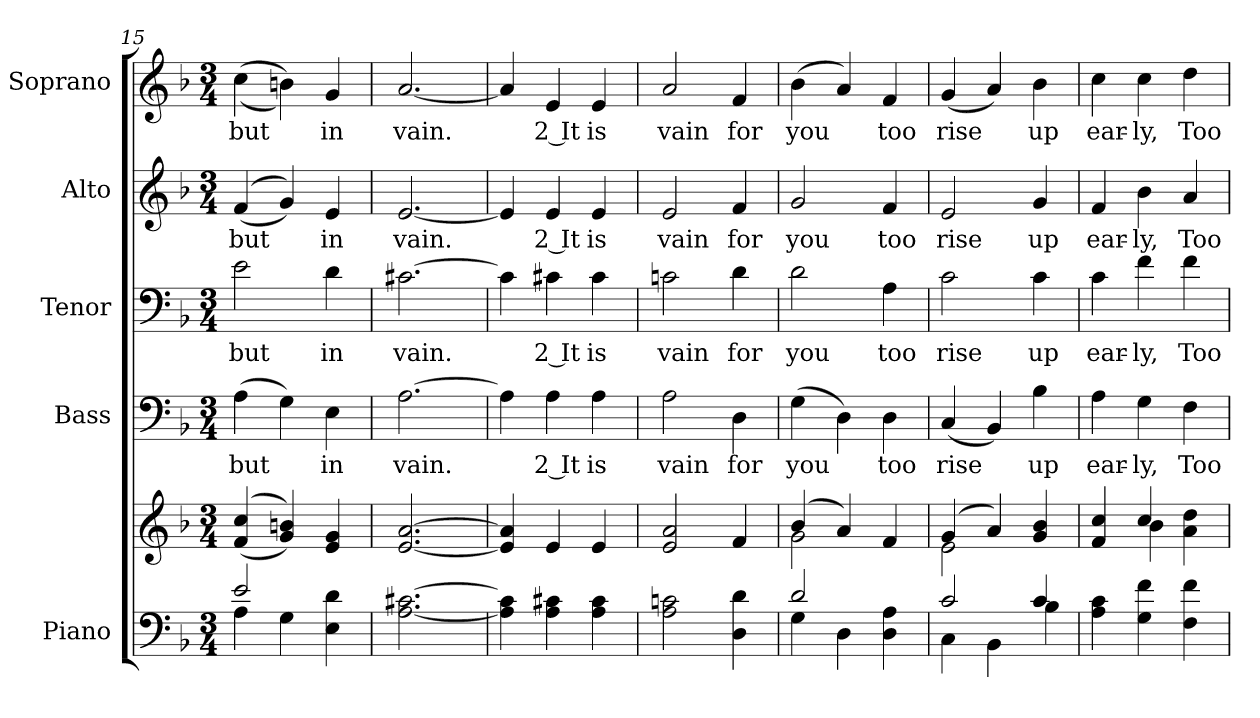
**kern	**kern	**kern	**text	**kern	**text	**kern	**text	**kern	**text
*part5	*part5	*part4	*part4	*part3	*part3	*part2	*part2	*part1	*part1
*staff6	*staff5	*staff4	*staff4	*staff3	*staff3	*staff2	*staff2	*staff1	*staff1
*I"Piano	*	*I"Bass	*	*I"Tenor	*	*I"Alto	*	*I"Soprano	*
*I'Pno.	*	*I'B.	*	*I'T.	*	*I'A.	*	*I'S.	*
*clefF4	*clefG2	*clefF4	*	*clefF4	*	*clefG2	*	*clefG2	*
*k[b-]	*k[b-]	*k[b-]	*	*k[b-]	*	*k[b-]	*	*k[b-]	*
*F:	*F:	*F:	*	*F:	*	*F:	*	*F:	*
*M3/4	*M3/4	*M3/4	*	*M3/4	*	*M3/4	*	*M3/4	*
=15	=15	=15	=15	=15	=15	=15	=15	=15	=15
*^	*	*	*	*	*	*	*	*	*
!	!	!	!	!LO:LY:b:color=#000000	!	!	!	!	!	!
!	!	!	!	!	!	!LO:LY:b:color=#000000	!	!	!	!
!	!	!	!	!	!	!	!	!LO:LY:b:color=#000000	!	!
!	!	!	!	!	!	!	!	!	!	!LO:LY:b:color=#000000
2ei/	4Ai\	((4fi/ 4cci	(4Ai\	but	2ei\	but	((4fi/	but	((4cci\	but
.	4Gi\	4gi/ 4bni))	4Gi\)	.	.	.	4gi/))	.	4bni\))	.
!	!	!	!	!LO:LY:b:color=#000000	!	!	!	!	!	!
!	!	!	!	!	!	!LO:LY:b:color=#000000	!	!	!	!
!	!	!	!	!	!	!	!	!LO:LY:b:color=#000000	!	!
!	!	!	!	!	!	!	!	!	!	!LO:LY:b:color=#000000
4Ei\ 4di	4ryy	4ei/ 4gi	4Ei\	in	4di\	in	4ei/	in	4gi/	in
*v	*v	*	*	*	*	*	*	*	*	*
=16	=16	=16	=16	=16	=16	=16	=16	=16	=16
*^	*	*	*	*	*	*	*	*	*
!	!	!	!	!LO:LY:b:color=#000000	!	!	!	!	!	!
*v	*v	*	*	*	*	*	*	*	*	*
*^	*	*	*	*	*	*	*	*	*
!	!	!	!	!	!	!LO:LY:b:color=#000000	!	!	!	!
*v	*v	*	*	*	*	*	*	*	*	*
*^	*	*	*	*	*	*	*	*	*
!	!	!	!	!	!	!	!	!LO:LY:b:color=#000000	!	!
*v	*v	*	*	*	*	*	*	*	*	*
*^	*	*	*	*	*	*	*	*	*
!	!	!	!	!	!	!	!	!	!	!LO:LY:b:color=#000000
*v	*v	*	*	*	*	*	*	*	*	*
[<2.Ai\ [>2.c#Xi	[<2.ei/ [>2.ai	[>2.Ai\	vain.	[>2.c#Xi\	vain.	[<2.ei/	vain.	[<2.ai/	vain.
!!LO:PB:g=z
=17	=17	=17	=17	=17	=17	=17	=17	=17	=17
4Ai\] 4c#i]	4ei/] 4ai]	4Ai\]	.	4c#i\]	.	4ei/]	.	4ai/]	.
!	!	!	!LO:LY:b:color=#000000	!	!	!	!	!	!
!	!	!	!	!	!LO:LY:b:color=#000000	!	!	!	!
!	!	!	!	!	!	!	!LO:LY:b:color=#000000	!	!
!	!	!	!	!	!	!	!	!	!LO:LY:b:color=#000000
4Ai\ 4c#Xi	4ei/	4Ai\	2 It	4c#Xi\	2 It	4ei/	2 It	4ei/	2 It
!	!	!	!LO:LY:b:color=#000000	!	!	!	!	!	!
!	!	!	!	!	!LO:LY:b:color=#000000	!	!	!	!
!	!	!	!	!	!	!	!LO:LY:b:color=#000000	!	!
!	!	!	!	!	!	!	!	!	!LO:LY:b:color=#000000
4Ai\ 4c#i	4ei/	4Ai\	is	4c#i\	is	4ei/	is	4ei/	is
=18	=18	=18	=18	=18	=18	=18	=18	=18	=18
!	!	!	!LO:LY:b:color=#000000	!	!	!	!	!	!
!	!	!	!	!	!LO:LY:b:color=#000000	!	!	!	!
!	!	!	!	!	!	!	!LO:LY:b:color=#000000	!	!
!	!	!	!	!	!	!	!	!	!LO:LY:b:color=#000000
2Ai\ 2cni	2ei/ 2ai	2Ai\	vain	2cni\	vain	2ei/	vain	2ai/	vain
!	!	!	!LO:LY:b:color=#000000	!	!	!	!	!	!
!	!	!	!	!	!LO:LY:b:color=#000000	!	!	!	!
!	!	!	!	!	!	!	!LO:LY:b:color=#000000	!	!
!	!	!	!	!	!	!	!	!	!LO:LY:b:color=#000000
4Di\ 4di	4fi/	4Di\	for	4di\	for	4fi/	for	4fi/	for
=19	=19	=19	=19	=19	=19	=19	=19	=19	=19
*^	*^	*	*	*	*	*	*	*	*
!	!	!	!	!	!LO:LY:b:color=#000000	!	!	!	!	!	!
!	!	!	!	!	!	!	!LO:LY:b:color=#000000	!	!	!	!
!	!	!	!	!	!	!	!	!	!LO:LY:b:color=#000000	!	!
!	!	!	!	!	!	!	!	!	!	!	!LO:LY:b:color=#000000
2di/	4Gi\	(4b-i/	2gi\	(4Gi\	you	2di\	you	2gi/	you	(4b-i\	you
.	4Di\	4ai/)	.	4Di\)	.	.	.	.	.	4ai/)	.
!	!	!	!	!	!LO:LY:b:color=#000000	!	!	!	!	!	!
!	!	!	!	!	!	!	!LO:LY:b:color=#000000	!	!	!	!
!	!	!	!	!	!	!	!	!	!LO:LY:b:color=#000000	!	!
!	!	!	!	!	!	!	!	!	!	!	!LO:LY:b:color=#000000
4Di\ 4Ai	4ryy	4fi/	4ryy	4Di\	too	4Ai\	too	4fi/	too	4fi/	too
=20	=20	=20	=20	=20	=20	=20	=20	=20	=20	=20	=20
!	!	!	!	!	!LO:LY:b:color=#000000	!	!	!	!	!	!
!	!	!	!	!	!	!	!LO:LY:b:color=#000000	!	!	!	!
!	!	!	!	!	!	!	!	!	!LO:LY:b:color=#000000	!	!
!	!	!	!	!	!	!	!	!	!	!	!LO:LY:b:color=#000000
2ci/	4Ci\	(4gi/	2ei\	(4Ci/	rise	2ci\	rise	2ei/	rise	(4gi/	rise
.	4BB-i\	4ai/)	.	4BB-i/)	.	.	.	.	.	4ai/)	.
!	!	!	!	!	!LO:LY:b:color=#000000	!	!	!	!	!	!
!	!	!	!	!	!	!	!LO:LY:b:color=#000000	!	!	!	!
!	!	!	!	!	!	!	!	!	!LO:LY:b:color=#000000	!	!
!	!	!	!	!	!	!	!	!	!	!	!LO:LY:b:color=#000000
4ci/	4B-i\	4gi/ 4b-i	4ryy	4B-i\	up	4ci\	up	4gi/	up	4b-i\	up
*v	*v	*	*	*	*	*	*	*	*	*	*
!!LO:PB:g=z
=21	=21	=21	=21	=21	=21	=21	=21	=21	=21	=21
*^	*	*	*	*	*	*	*	*	*	*
!	!	!	!	!	!LO:LY:b:color=#000000	!	!	!	!	!	!
*v	*v	*	*	*	*	*	*	*	*	*	*
*^	*	*	*	*	*	*	*	*	*	*
!	!	!	!	!	!	!	!LO:LY:b:color=#000000	!	!	!	!
*v	*v	*	*	*	*	*	*	*	*	*	*
*^	*	*	*	*	*	*	*	*	*	*
!	!	!	!	!	!	!	!	!	!LO:LY:b:color=#000000	!	!
*v	*v	*	*	*	*	*	*	*	*	*	*
*^	*	*	*	*	*	*	*	*	*	*
!	!	!	!	!	!	!	!	!	!	!	!LO:LY:b:color=#000000
*v	*v	*	*	*	*	*	*	*	*	*	*
4Ai\ 4ci	4fi/ 4cci	4ryy	4Ai\	ear-	4ci\	ear-	4fi/	ear-	4cci\	ear-
!	!	!	!	!LO:LY:b:color=#000000	!	!	!	!	!	!
!	!	!	!	!	!	!LO:LY:b:color=#000000	!	!	!	!
!	!	!	!	!	!	!	!	!LO:LY:b:color=#000000	!	!
!	!	!	!	!	!	!	!	!	!	!LO:LY:b:color=#000000
4Gi\ 4fi	4cci/	4b-i\	4Gi\	-ly,	4fi\	-ly,	4b-i\	-ly,	4cci\	-ly,
!	!	!	!	!LO:LY:b:color=#000000	!	!	!	!	!	!
!	!	!	!	!	!	!LO:LY:b:color=#000000	!	!	!	!
!	!	!	!	!	!	!	!	!LO:LY:b:color=#000000	!	!
!	!	!	!	!	!	!	!	!	!	!LO:LY:b:color=#000000
4Fi\ 4fi	4ai\ 4ddi	4ryy	4Fi\	Too	4fi\	Too	4ai/	Too	4ddi\	Too
*	*v	*v	*	*	*	*	*	*	*	*
=	=	=	=	=	=	=	=	=	=
*-	*-	*-	*-	*-	*-	*-	*-	*-	*-
